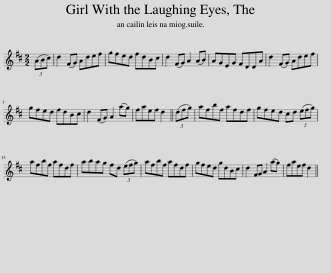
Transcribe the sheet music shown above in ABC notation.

X:1
L:1/8
M:2/2
I:linebreak $
K:D
V:1 treble
V:1
 (3(ABc) | d2 (FG) Adef | gfed fdBc | d2 (FG) A2 (AB) | AGEG FDDA | %5
 d2 (FG) Adef |$ gfed fdBc | d2 (FG) A2 (ag) | faef d2 || (3(dfg) | %10
 afbf afdf | gfed cd (3(efg) |$ afbf afdf | abag fd (3(efg) | afbf afdf | %15
 gfed gdBc | d2 FG A2 (ag) | faef d2 || %18
